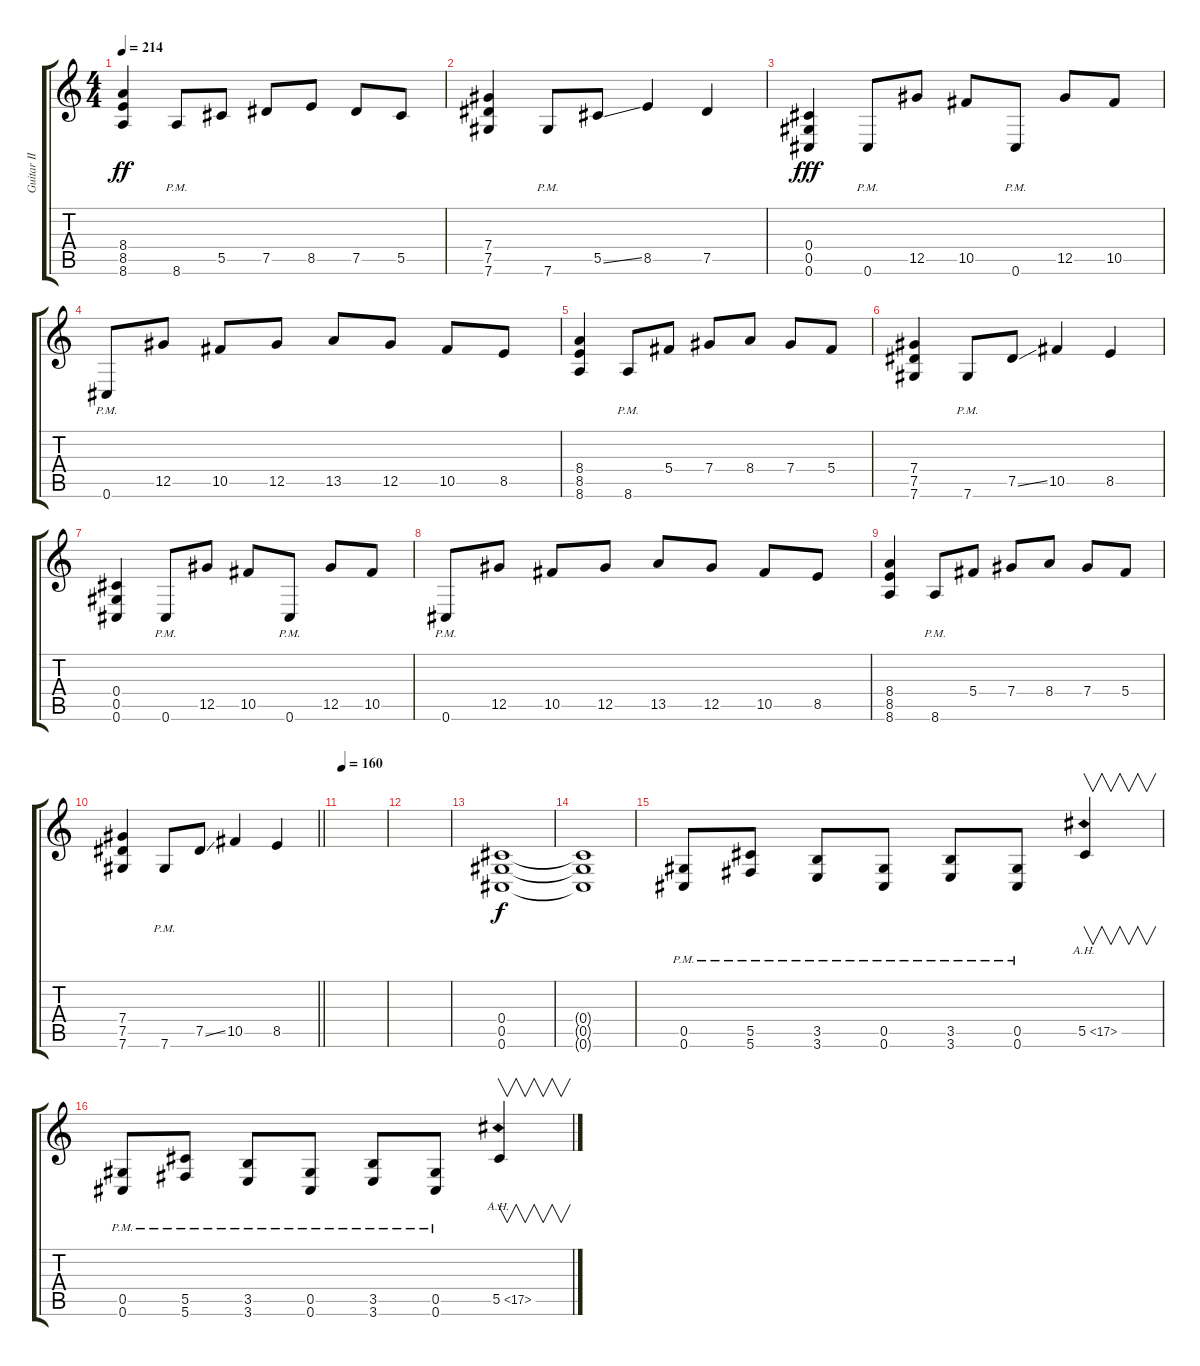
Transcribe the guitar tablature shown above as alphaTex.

\track ("Guitar II" "Guitar II") {instrument distortionguitar}
\staff {score tabs}
\tuning (Eb4 Bb3 Gb3 Db3 Ab2 Db2) {hide}
\ts (4 4)
\tempo 214
\clef g2
\ks c
(8.4 8.5 8.6).4{dy ff} 8.6{pm}.8 5.5.8 7.5.8 8.5.8 7.5.8 5.5.8 |
(7.4 7.5 7.6).4 7.6{pm}.8 5.5{ss}.8 8.5.4 7.5.4 |
(0.4 0.5 0.6).4{dy fff} 0.6{pm}.8 12.5.8 10.5.8 0.6{pm}.8 12.5.8 10.5.8 |
0.6{pm}.8 12.5.8 10.5.8 12.5.8 13.5.8 12.5.8 10.5.8 8.5.8 |
(8.4 8.5 8.6).4 8.6{pm}.8 5.4.8 7.4.8 8.4.8 7.4.8 5.4.8 |
(7.4 7.5 7.6).4 7.6{pm}.8 7.5{ss}.8 10.5.4 8.5.4 |
(0.4 0.5 0.6).4 0.6{pm}.8 12.5.8 10.5.8 0.6{pm}.8 12.5.8 10.5.8 |
0.6{pm}.8 12.5.8 10.5.8 12.5.8 13.5.8 12.5.8 10.5.8 8.5.8 |
(8.4 8.5 8.6).4 8.6{pm}.8 5.4.8 7.4.8 8.4.8 7.4.8 5.4.8 |
\barLineRight lightlight
(7.4 7.5 7.6).4 7.6{pm}.8 7.5{ss}.8 10.5.4 8.5.4 |
\section ("" "")
\tempo 160
|
|
(0.4 0.5 0.6).1{dy f} |
(0.4{t} 0.5{t} 0.6{t}).1 |
(0.5{pm} 0.6{pm}).8{instrument distortionguitar} (5.5{pm} 5.6{pm}).8 (3.5{pm} 3.6{pm}).8 (0.5{pm} 0.6{pm}).8 (3.5{pm} 3.6{pm}).8 (0.5{pm} 0.6{pm}).8 5.5{ah 12}.4{v instrument guitarharmonics} |
(0.5{pm} 0.6{pm}).8{instrument distortionguitar} (5.5{pm} 5.6{pm}).8 (3.5{pm} 3.6{pm}).8 (0.5{pm} 0.6{pm}).8 (3.5{pm} 3.6{pm}).8 (0.5{pm} 0.6{pm}).8 5.5{ah 12}.4{v instrument guitarharmonics}
